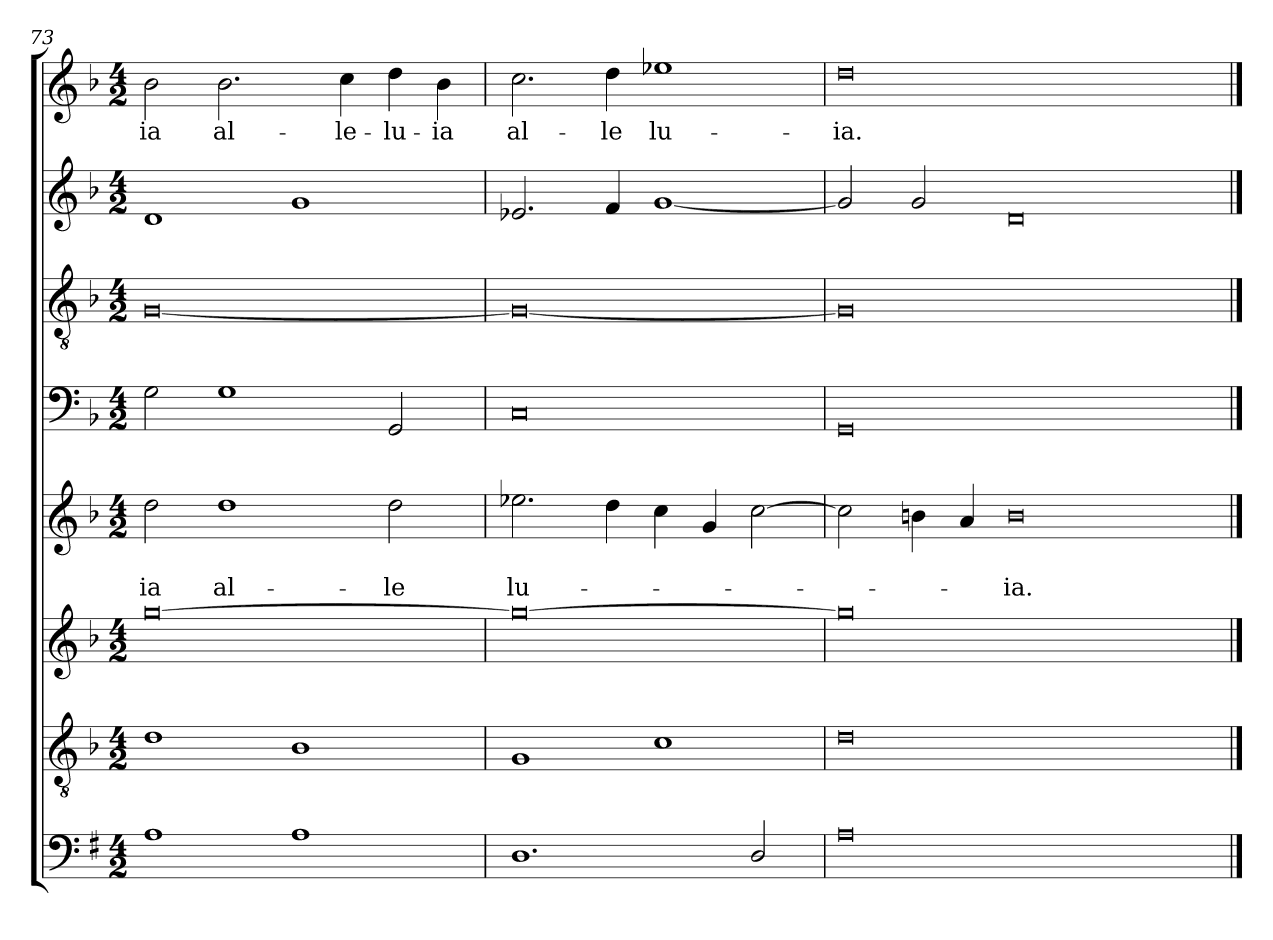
**kern	**kern	**kern	**kern	**text	**text	**kern	**kern	**kern	**kern	**text
*part8	*part7	*part6	*part5	*part5	*part5	*part4	*part3	*part2	*part1	*part1
*staff8	*staff7	*staff6	*staff5	*staff5	*staff5	*staff4	*staff3	*staff2	*staff1	*staff1
*clefF4	*clefGv2	*clefG2	*clefG2	*	*	*clefF4	*clefGv2	*clefG2	*clefG2	*
*ITrd1c2	*	*ITrd8c14	*	*	*	*	*	*	*	*
*k[b-]	*k[b-]	*k[b-]	*k[b-]	*	*	*k[b-]	*k[b-]	*k[b-]	*k[b-]	*
*d:	*d:	*d:	*d:	*	*	*d:	*d:	*d:	*d:	*
*M4/2	*M4/2	*M4/2	*M4/2	*	*	*M4/2	*M4/2	*M4/2	*M4/2	*
=73	=73	=73	=73	=73	=73	=73	=73	=73	=73	=73
!	!	!	!	!	!LO:LY:b	!	!	!	!	!LO:LY:b
1G	1d	[0g	2dd\	.	-ia	2G\	[0G	1d	2b-\	-ia
!	!	!	!	!	!LO:LY:b	!	!	!	!	!LO:LY:b
.	.	.	1dd	.	al-	1G	.	.	2.b-\	al-
1G	1B-	.	.	.	.	.	.	1g	.	.
!	!	!	!	!	!	!	!	!	!	!LO:LY:b
.	.	.	.	.	.	.	.	.	4cc\	-le-
!	!	!	!	!	!LO:LY:b	!	!	!	!	!LO:LY:b
.	.	.	2dd\	.	-le	2GG/	.	.	4dd\	-lu-
!	!	!	!	!	!	!	!	!	!	!LO:LY:b
.	.	.	.	.	.	.	.	.	4b-\	-ia
=74	=74	=74	=74	=74	=74	=74	=74	=74	=74	=74
!	!	!	!	!	!LO:LY:b	!	!	!	!	!LO:LY:b
1.C	1G	0g_	2.ee-X\	.	lu-	0C	0G_	2.e-X/	2.cc\	al-
!	!	!	!	!	!	!	!	!	!	!LO:LY:b
.	.	.	4dd\	.	.	.	.	4f/	4dd\	-le
!	!	!	!	!	!	!	!	!	!	!LO:LY:b
.	1c	.	4cc\	.	.	.	.	[1g	1ee-X	lu-
.	.	.	4g/	.	.	.	.	.	.	.
2C/	.	.	[2cc\	.	.	.	.	.	.	.
=75	=75	=75	=75	=75	=75	=75	=75	=75	=75	=75
!	!	!	!	!	!	!	!	!	!	!LO:LY:b
0G	0d	0g]	2cc\]	.	.	0GG	0G]	2g/]	0dd	-ia.
.	.	.	4bn\	.	.	.	.	2g/	.	.
.	.	.	4a/	.	.	.	.	.	.	.
!	!	!	!	!	!LO:LY:b	!	!	!	!	!
.	.	.	0b	.	-ia.	.	.	0d	.	.
1ryy	1ryy	1ryy	.	.	.	1ryy	1ryy	.	1ryy	.
==	==	==	==	==	==	==	==	==	==	==
*-	*-	*-	*-	*-	*-	*-	*-	*-	*-	*-
